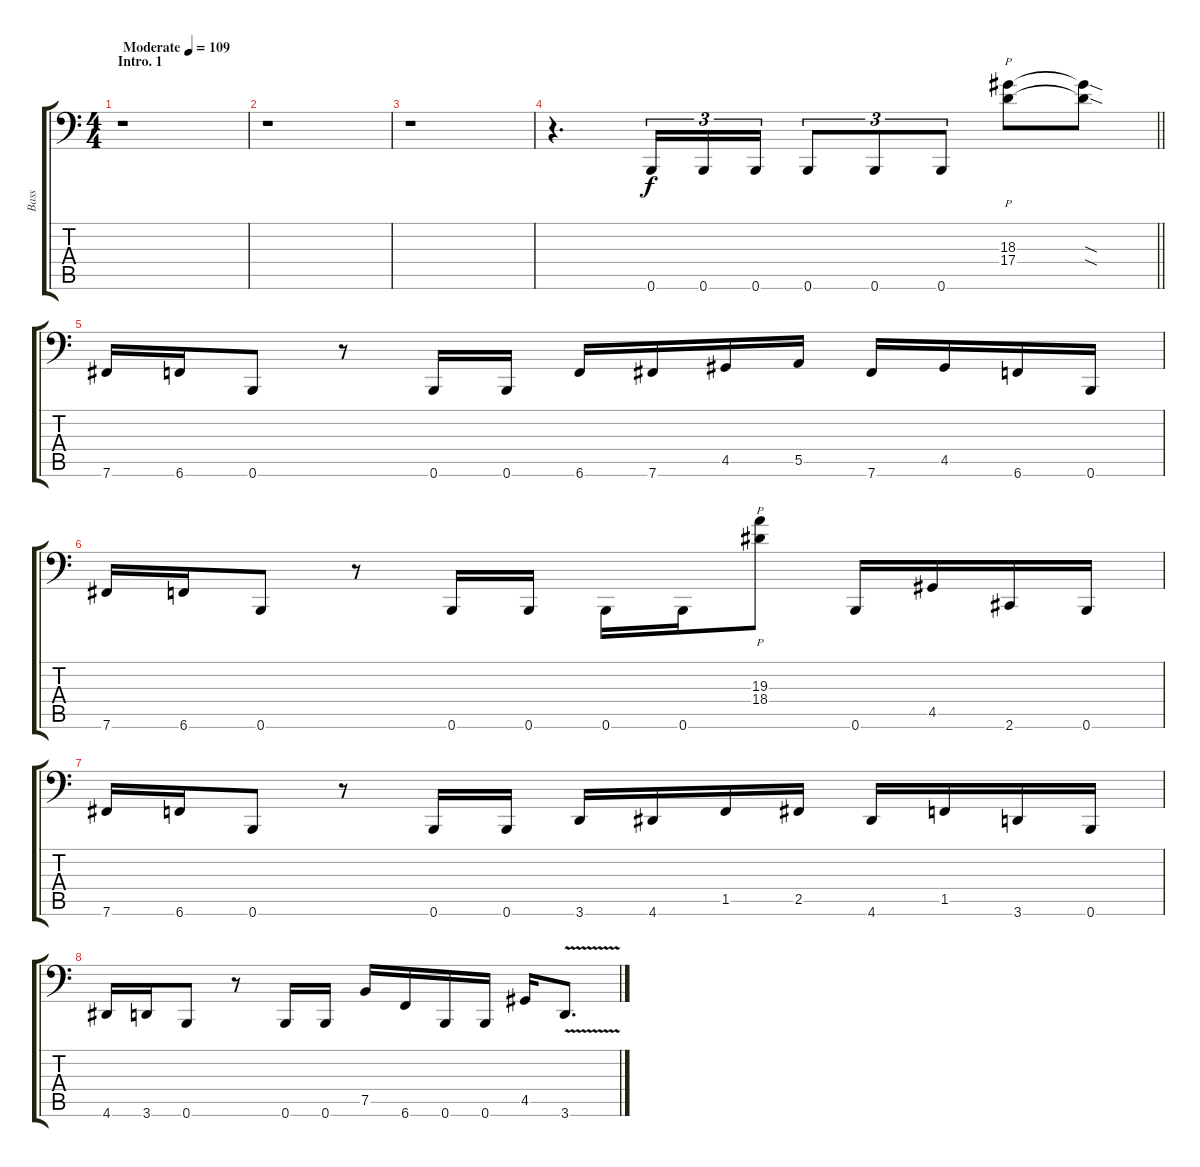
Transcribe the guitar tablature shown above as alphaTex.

\track ("Bass" "Bass") {instrument electricbassfinger}
\staff {score tabs}
\tuning (C3 G2 D2 A1 E1 B0) {hide}
\ts (4 4)
\section ("" "Intro. 1")
\tempo (109 "Moderate")
\clef f4
\ks c
r.1{dy f instrument electricbassfinger} |
r.1 |
r.1 |
\barLineRight lightlight
r.4{d} 0.6.16{tu (3 2)} 0.6.16{tu (3 2)} 0.6.16{tu (3 2)} 0.6.8{tu (3 2)} 0.6.8{tu (3 2)} 0.6.8{tu (3 2)} (18.3 17.4).8{p} (18.3{sod t} 17.4{sod t}).8 |
7.6.16 6.6.16 0.6.8 r.8 0.6.16 0.6.16 6.6.16 7.6.16 4.5.16 5.5.16 7.6.16 4.5.16 6.6.16 0.6.16 |
7.6.16 6.6.16 0.6.8 r.8 0.6.16 0.6.16 0.6.16 0.6.16 (19.3 18.4).8{p} 0.6.16 4.5.16 2.6.16 0.6.16 |
7.6.16 6.6.16 0.6.8 r.8 0.6.16 0.6.16 3.6.16 4.6.16 1.5.16 2.5.16 4.6.16 1.5.16 3.6.16 0.6.16 |
4.6.16 3.6.16 0.6.8 r.8 0.6.16 0.6.16 7.5.16 6.6.16 0.6.16 0.6.16 4.5.16 3.6{v}.8{d}
